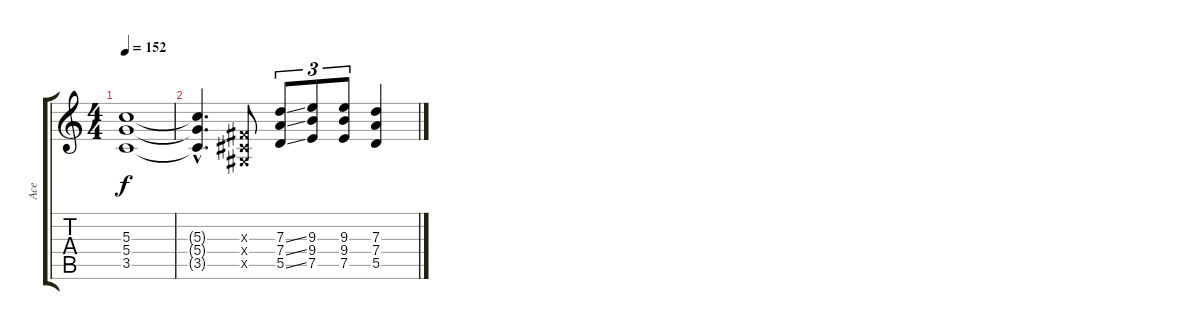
\track ("Ace" "Ace") {instrument overdrivenguitar}
\staff {score tabs}
\tuning (E4 B3 G3 D3 A2 E2) {hide}
\ts (4 4)
\tempo 152
\clef g2
\ks c
(5.3 5.4 3.5).1{dy f} |
(5.3{hac t} 5.4{hac t} 3.5{hac t}).4{d} (-1.3{x} -1.4{x} -1.5{x}).8 (7.3{ss} 7.4{ss} 5.5{ss}).8{tu (3 2)} (9.3 9.4 7.5).8{tu (3 2)} (9.3 9.4 7.5).8{tu (3 2)} (7.3 7.4 5.5).4
